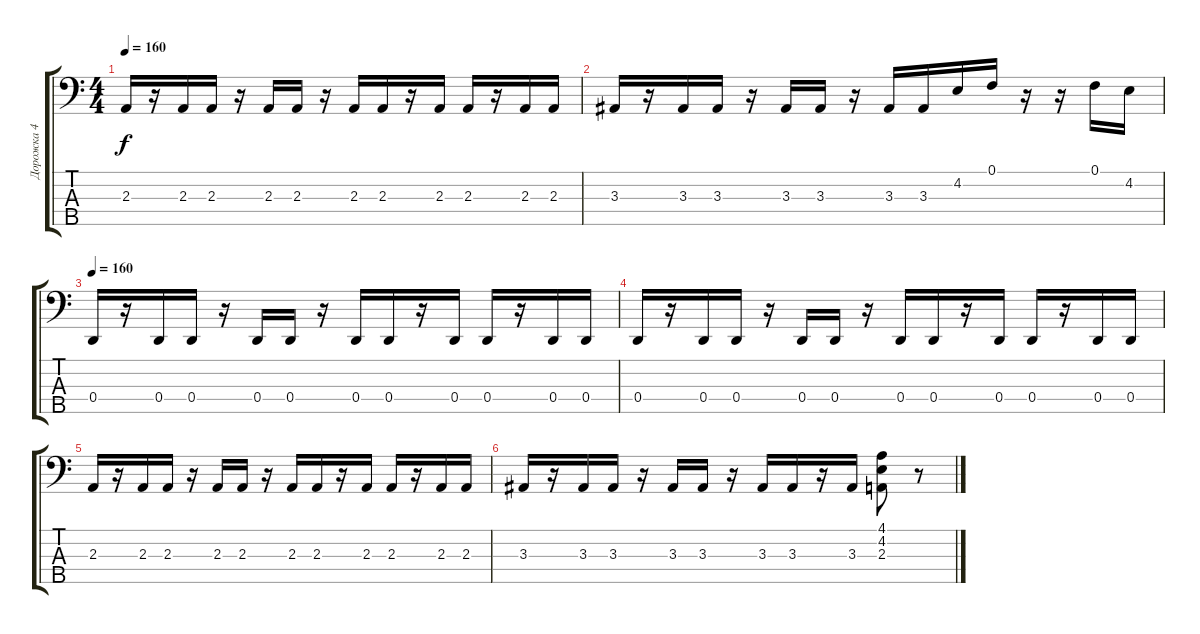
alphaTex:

\track ("Дорожка 4" "Дорожка 4") {instrument fretlessbass}
\staff {score tabs}
\tuning (F2 C2 G1 D1 A0) {hide}
\ts (4 4)
\tempo 160
\clef f4
\ks c
2.3.16{dy f} r.16 2.3.16 2.3.16 r.16 2.3.16 2.3.16 r.16 2.3.16 2.3.16 r.16 2.3.16 2.3.16 r.16 2.3.16 2.3.16 |
3.3.16 r.16 3.3.16 3.3.16 r.16 3.3.16 3.3.16 r.16 3.3.16 3.3.16 4.2.16 0.1.16 r.16 r.16 0.1.16 4.2.16 |
\tempo 160
0.4.16 r.16 0.4.16 0.4.16 r.16 0.4.16 0.4.16 r.16 0.4.16 0.4.16 r.16 0.4.16 0.4.16 r.16 0.4.16 0.4.16 |
0.4.16 r.16 0.4.16 0.4.16 r.16 0.4.16 0.4.16 r.16 0.4.16 0.4.16 r.16 0.4.16 0.4.16 r.16 0.4.16 0.4.16 |
2.3.16 r.16 2.3.16 2.3.16 r.16 2.3.16 2.3.16 r.16 2.3.16 2.3.16 r.16 2.3.16 2.3.16 r.16 2.3.16 2.3.16 |
3.3.16 r.16 3.3.16 3.3.16 r.16 3.3.16 3.3.16 r.16 3.3.16 3.3.16 r.16 3.3.16 (4.1 4.2 2.3).8 r.8
